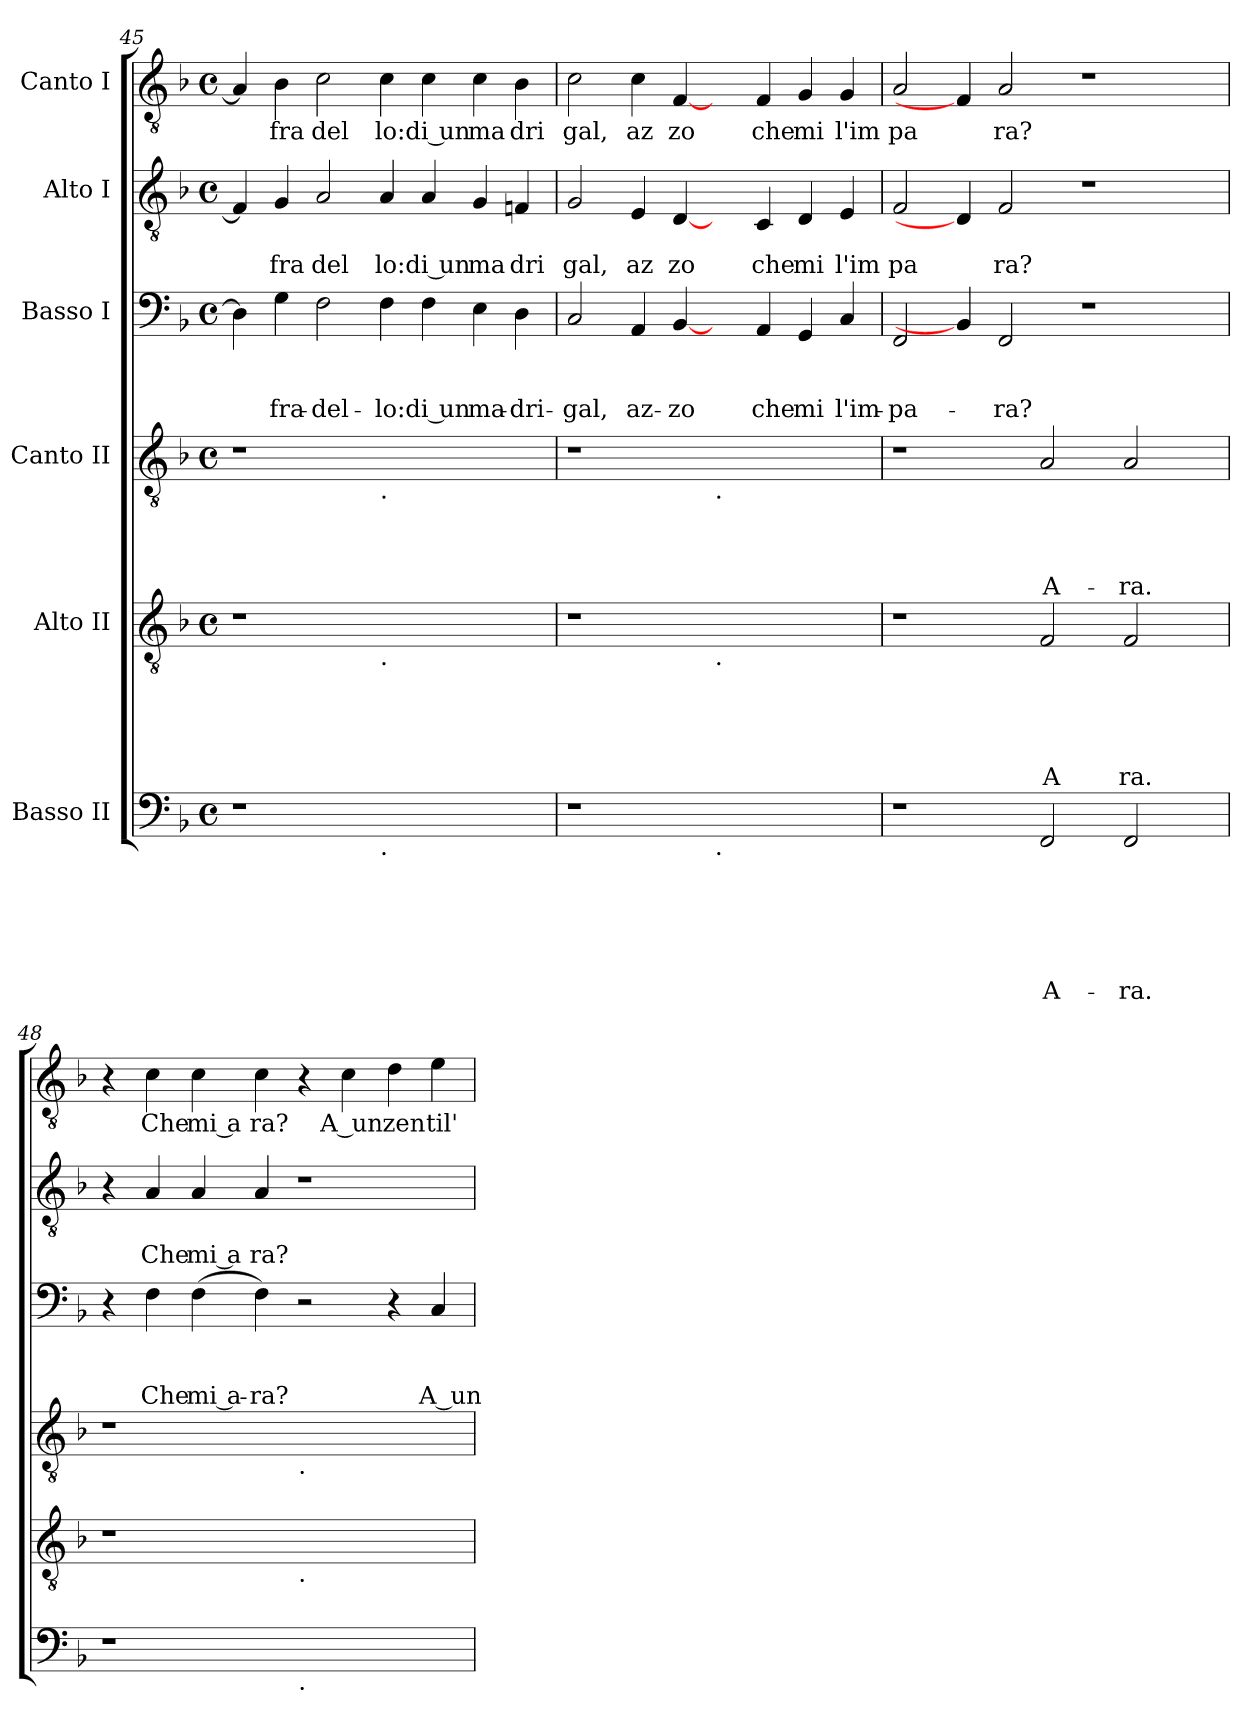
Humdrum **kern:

**kern	**text	**text	**text	**text	**text	**text	**kern	**text	**text	**text	**text	**text	**kern	**text	**text	**text	**text	**kern	**text	**text	**text	**kern	**text	**text	**kern	**text
*part6	*part6	*part6	*part6	*part6	*part6	*part6	*part5	*part5	*part5	*part5	*part5	*part5	*part4	*part4	*part4	*part4	*part4	*part3	*part3	*part3	*part3	*part2	*part2	*part2	*part1	*part1
*staff6	*staff6	*staff6	*staff6	*staff6	*staff6	*staff6	*staff5	*staff5	*staff5	*staff5	*staff5	*staff5	*staff4	*staff4	*staff4	*staff4	*staff4	*staff3	*staff3	*staff3	*staff3	*staff2	*staff2	*staff2	*staff1	*staff1
*I"Basso II	*	*	*	*	*	*	*I"Alto II	*	*	*	*	*	*I"Canto II	*	*	*	*	*I"Basso I	*	*	*	*I"Alto I	*	*	*I"Canto I	*
*clefF4	*	*	*	*	*	*	*clefGv2	*	*	*	*	*	*clefGv2	*	*	*	*	*clefF4	*	*	*	*clefGv2	*	*	*clefGv2	*
*k[b-]	*	*	*	*	*	*	*k[b-]	*	*	*	*	*	*k[b-]	*	*	*	*	*k[b-]	*	*	*	*k[b-]	*	*	*k[b-]	*
*F:	*	*	*	*	*	*	*F:	*	*	*	*	*	*F:	*	*	*	*	*F:	*	*	*	*F:	*	*	*F:	*
*M4/4	*	*	*	*	*	*	*M4/4	*	*	*	*	*	*M4/4	*	*	*	*	*M4/4	*	*	*	*M4/4	*	*	*M4/4	*
*met(c)	*	*	*	*	*	*	*met(c)	*	*	*	*	*	*met(c)	*	*	*	*	*met(c)	*	*	*	*met(c)	*	*	*met(c)	*
=45	=45	=45	=45	=45	=45	=45	=45	=45	=45	=45	=45	=45	=45	=45	=45	=45	=45	=45	=45	=45	=45	=45	=45	=45	=45	=45
1r	.	.	.	.	.	.	1r	.	.	.	.	.	1r	.	.	.	.	4D\]	.	.	.	4F#/]	.	.	4A/]	.
!	!	!	!	!	!	!	!	!	!	!	!	!	!	!	!	!	!	!	!	!	!LO:LY:b	!	!	!LO:LY:b	!	!LO:LY:b
.	.	.	.	.	.	.	.	.	.	.	.	.	.	.	.	.	.	4G\	.	.	fra-	4G/	.	fra	4B-\	fra
!	!	!	!	!	!	!	!	!	!	!	!	!	!	!	!	!	!	!	!	!	!LO:LY:b	!	!	!LO:LY:b	!	!LO:LY:b
.	.	.	.	.	.	.	.	.	.	.	.	.	.	.	.	.	.	2F\	.	.	-del-	2A/	.	del	2c\	del
!	!	!	!	!	!	!	!	!	!	!	!	!	!LO:TX:b:t=.	!	!	!	!	!	!	!	!	!	!	!	!	!
!	!	!	!	!	!	!	!LO:TX:b:t=.	!	!	!	!	!	!	!	!	!	!	!	!	!	!	!	!	!	!	!
!LO:TX:b:t=.	!	!	!	!	!	!	!	!	!	!	!	!	!	!	!	!	!	!	!	!	!	!	!	!	!	!
!	!	!	!	!	!	!	!	!	!	!	!	!	!	!	!	!	!	!	!	!	!LO:LY:b	!	!	!LO:LY:b	!	!LO:LY:b
1ryy	.	.	.	.	.	.	1ryy	.	.	.	.	.	1ryy	.	.	.	.	4F\	.	.	-lo:	4A/	.	lo:	4c\	lo:
!	!	!	!	!	!	!	!	!	!	!	!	!	!	!	!	!	!	!	!	!	!LO:LY:b:rj	!	!	!LO:LY:b:rj	!	!LO:LY:b:rj
.	.	.	.	.	.	.	.	.	.	.	.	.	.	.	.	.	.	4F\	.	.	di un	4A/	.	di un	4c\	di un
!	!	!	!	!	!	!	!	!	!	!	!	!	!	!	!	!	!	!	!	!	!LO:LY:b	!	!	!LO:LY:b	!	!LO:LY:b
.	.	.	.	.	.	.	.	.	.	.	.	.	.	.	.	.	.	4E\	.	.	ma-	4G/	.	ma	4c\	ma
!	!	!	!	!	!	!	!	!	!	!	!	!	!	!	!	!	!	!	!	!	!LO:LY:b	!	!	!LO:LY:b	!	!LO:LY:b
.	.	.	.	.	.	.	.	.	.	.	.	.	.	.	.	.	.	4D\	.	.	-dri-	4Fn/	.	dri	4B-\	dri
=46	=46	=46	=46	=46	=46	=46	=46	=46	=46	=46	=46	=46	=46	=46	=46	=46	=46	=46	=46	=46	=46	=46	=46	=46	=46	=46
!	!	!	!	!	!	!	!	!	!	!	!	!	!	!	!	!	!	!	!	!	!LO:LY:b	!	!	!LO:LY:b	!	!LO:LY:b
1r	.	.	.	.	.	.	1r	.	.	.	.	.	1r	.	.	.	.	2C/	.	.	-gal,	2G/	.	gal,	2c\	gal,
!	!	!	!	!	!	!	!	!	!	!	!	!	!	!	!	!	!	!	!	!	!LO:LY:b	!	!	!LO:LY:b	!	!LO:LY:b
.	.	.	.	.	.	.	.	.	.	.	.	.	.	.	.	.	.	4AA/	.	.	az-	4E/	.	az	4c\	az
!	!	!	!	!	!	!	!	!	!	!	!	!	!	!	!	!	!	!	!	!	!LO:LY:b	!	!	!LO:LY:b	!	!LO:LY:b
.	.	.	.	.	.	.	.	.	.	.	.	.	.	.	.	.	.	[4BB-/	.	.	-zo	[4D/	.	zo	[4F/	zo
!	!	!	!	!	!	!	!	!	!	!	!	!	!LO:TX:b:t=.	!	!	!	!	!	!	!	!	!	!	!	!	!
!	!	!	!	!	!	!	!LO:TX:b:t=.	!	!	!	!	!	!	!	!	!	!	!	!	!	!	!	!	!	!	!
!LO:TX:b:t=.	!	!	!	!	!	!	!	!	!	!	!	!	!	!	!	!	!	!	!	!	!	!	!	!	!	!
1ryy	.	.	.	.	.	.	1ryy	.	.	.	.	.	1ryy	.	.	.	.	4ryy	.	.	.	4ryy	.	.	4ryy	.
!	!	!	!	!	!	!	!	!	!	!	!	!	!	!	!	!	!	!	!	!	!LO:LY:b	!	!	!LO:LY:b	!	!LO:LY:b
.	.	.	.	.	.	.	.	.	.	.	.	.	.	.	.	.	.	4AA/	.	.	che	4C/	.	che	4F/	che
!	!	!	!	!	!	!	!	!	!	!	!	!	!	!	!	!	!	!	!	!	!LO:LY:b	!	!	!LO:LY:b	!	!LO:LY:b
.	.	.	.	.	.	.	.	.	.	.	.	.	.	.	.	.	.	4GG/	.	.	mi	4D/	.	mi	4G/	mi
!	!	!	!	!	!	!	!	!	!	!	!	!	!	!	!	!	!	!	!	!	!LO:LY:b	!	!	!LO:LY:b	!	!LO:LY:b
.	.	.	.	.	.	.	.	.	.	.	.	.	.	.	.	.	.	4C/	.	.	l'im-	4E/	.	l'im	4G/	l'im
=47	=47	=47	=47	=47	=47	=47	=47	=47	=47	=47	=47	=47	=47	=47	=47	=47	=47	=47	=47	=47	=47	=47	=47	=47	=47	=47
!	!	!	!	!	!	!	!	!	!	!	!	!	!	!	!	!	!	!	!	!	!LO:LY:b	!	!	!LO:LY:b	!	!LO:LY:b
1r	.	.	.	.	.	.	1r	.	.	.	.	.	1r	.	.	.	.	2FF/	.	.	-pa-	2F/	.	pa	2A/	pa
.	.	.	.	.	.	.	.	.	.	.	.	.	.	.	.	.	.	4BB-/]	.	.	.	4D/]	.	.	4F/]	.
!	!	!	!	!	!	!	!	!	!	!	!	!	!	!	!	!	!	!	!	!	!LO:LY:b	!	!	!LO:LY:b	!	!LO:LY:b
.	.	.	.	.	.	.	.	.	.	.	.	.	.	.	.	.	.	2FF/	.	.	-ra?	2F/	.	ra?	2A/	ra?
!	!	!	!	!	!	!LO:LY:b	!	!	!	!	!	!LO:LY:b	!	!	!	!	!LO:LY:b	!	!	!	!	!	!	!	!	!
2FF/	.	.	.	.	.	A-	2F/	.	.	.	.	A	2A/	.	.	.	A-	.	.	.	.	.	.	.	.	.
.	.	.	.	.	.	.	.	.	.	.	.	.	.	.	.	.	.	1r	.	.	.	1r	.	.	1r	.
!	!	!	!	!	!	!LO:LY:b	!	!	!	!	!	!LO:LY:b	!	!	!	!	!LO:LY:b	!	!	!	!	!	!	!	!	!
2FF/	.	.	.	.	.	-ra.	2F/	.	.	.	.	ra.	2A/	.	.	.	-ra.	.	.	.	.	.	.	.	.	.
4ryy	.	.	.	.	.	.	4ryy	.	.	.	.	.	4ryy	.	.	.	.	.	.	.	.	.	.	.	.	.
=48	=48	=48	=48	=48	=48	=48	=48	=48	=48	=48	=48	=48	=48	=48	=48	=48	=48	=48	=48	=48	=48	=48	=48	=48	=48	=48
1r	.	.	.	.	.	.	1r	.	.	.	.	.	1r	.	.	.	.	4r	.	.	.	4r	.	.	4r	.
!	!	!	!	!	!	!	!	!	!	!	!	!	!	!	!	!	!	!	!	!	!LO:LY:b	!	!	!LO:LY:b	!	!LO:LY:b
.	.	.	.	.	.	.	.	.	.	.	.	.	.	.	.	.	.	4F\	.	.	Che	4A/	.	Che	4c\	Che
!	!	!	!	!	!	!	!	!	!	!	!	!	!	!	!	!	!	!	!	!	!LO:LY:b:rj	!	!	!LO:LY:b:rj	!	!LO:LY:b:rj
.	.	.	.	.	.	.	.	.	.	.	.	.	.	.	.	.	.	(<4F\	.	.	mi a-	4A/	.	mi a	4c\	mi a
!	!	!	!	!	!	!	!	!	!	!	!	!	!	!	!	!	!	!	!	!	!LO:LY:b	!	!	!LO:LY:b	!	!LO:LY:b
.	.	.	.	.	.	.	.	.	.	.	.	.	.	.	.	.	.	4F\)	.	.	-ra?	4A/	.	ra?	4c\	ra?
!	!	!	!	!	!	!	!	!	!	!	!	!	!LO:TX:b:t=.	!	!	!	!	!	!	!	!	!	!	!	!	!
!	!	!	!	!	!	!	!LO:TX:b:t=.	!	!	!	!	!	!	!	!	!	!	!	!	!	!	!	!	!	!	!
!LO:TX:b:t=.	!	!	!	!	!	!	!	!	!	!	!	!	!	!	!	!	!	!	!	!	!	!	!	!	!	!
1ryy	.	.	.	.	.	.	1ryy	.	.	.	.	.	1ryy	.	.	.	.	2r	.	.	.	1r	.	.	4r	.
!	!	!	!	!	!	!	!	!	!	!	!	!	!	!	!	!	!	!	!	!	!	!	!	!	!	!LO:LY:b:rj
.	.	.	.	.	.	.	.	.	.	.	.	.	.	.	.	.	.	.	.	.	.	.	.	.	4c\	A un
!	!	!	!	!	!	!	!	!	!	!	!	!	!	!	!	!	!	!	!	!	!	!	!	!	!	!LO:LY:b
.	.	.	.	.	.	.	.	.	.	.	.	.	.	.	.	.	.	4r	.	.	.	.	.	.	4d\	zen
!	!	!	!	!	!	!	!	!	!	!	!	!	!	!	!	!	!	!	!	!	!LO:LY:b:rj	!	!	!	!	!LO:LY:b
.	.	.	.	.	.	.	.	.	.	.	.	.	.	.	.	.	.	4C/	.	.	A un	.	.	.	4e\	til'
=	=	=	=	=	=	=	=	=	=	=	=	=	=	=	=	=	=	=	=	=	=	=	=	=	=	=
*-	*-	*-	*-	*-	*-	*-	*-	*-	*-	*-	*-	*-	*-	*-	*-	*-	*-	*-	*-	*-	*-	*-	*-	*-	*-	*-
